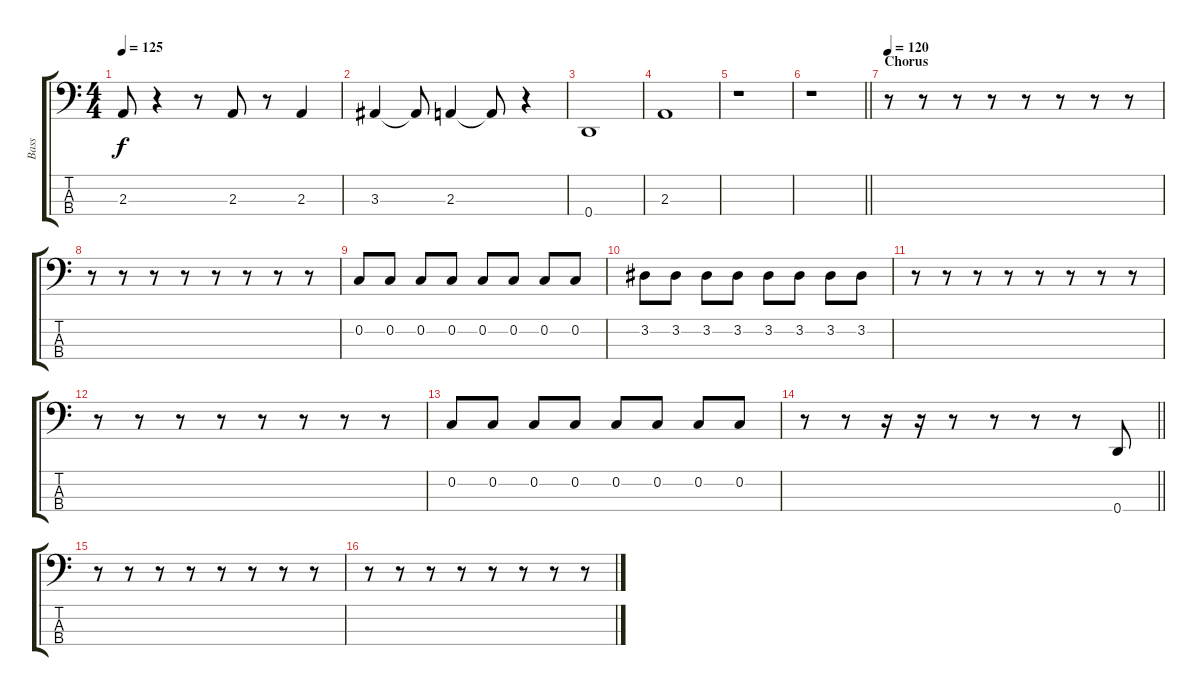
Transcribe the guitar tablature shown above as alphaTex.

\track ("Bass" "Bass") {instrument electricbassfinger}
\staff {score tabs}
\tuning (F2 C2 G1 D1) {hide}
\ts (4 4)
\tempo 125
\clef f4
\ks c
2.3{t}.8{dy f} r.4 r.8 2.3.8 r.8 2.3.4 |
3.3.4 3.3{t}.8 2.3.4 2.3{t}.8 r.4 |
0.4{t}.1 |
2.3.1 |
r.1 |
\barLineRight lightlight
r.1 |
\section ("" "Chorus")
\tempo 120
r.8 r.8 r.8 r.8 r.8 r.8 r.8 r.8 |
r.8 r.8 r.8 r.8 r.8 r.8 r.8 r.8 |
0.2.8 0.2.8 0.2.8 0.2.8 0.2.8 0.2.8 0.2.8 0.2.8 |
3.2.8 3.2.8 3.2.8 3.2.8 3.2.8 3.2.8 3.2.8 3.2.8 |
r.8 r.8 r.8 r.8 r.8 r.8 r.8 r.8 |
r.8 r.8 r.8 r.8 r.8 r.8 r.8 r.8 |
0.2.8 0.2.8 0.2.8 0.2.8 0.2.8 0.2.8 0.2.8 0.2.8 |
\barLineRight lightlight
r.8 r.8 r.16 r.16 r.8 r.8 r.8 r.8 0.4.8 |
r.8 r.8 r.8 r.8 r.8 r.8 r.8 r.8 |
r.8 r.8 r.8 r.8 r.8 r.8 r.8 r.8
